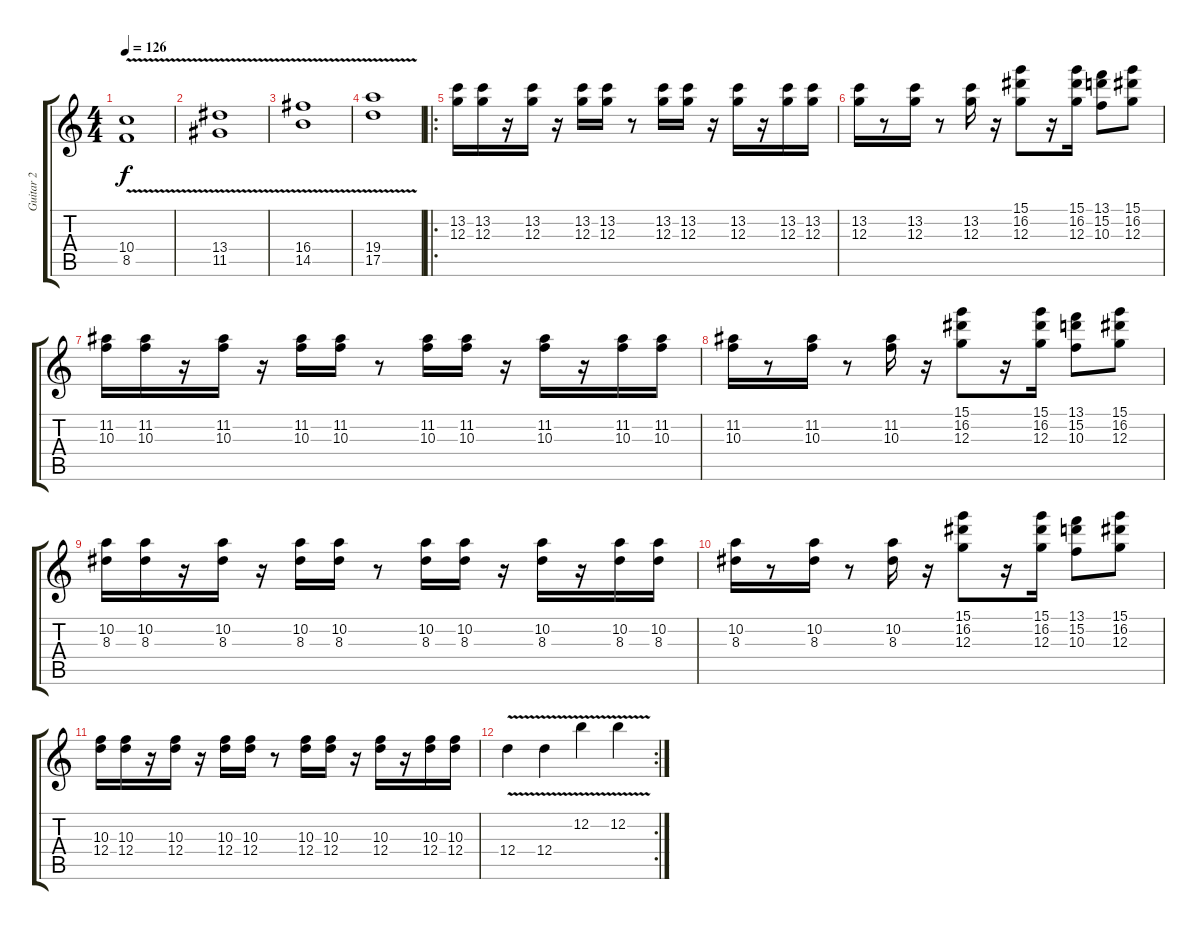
\track ("Guitar 2" "Guitar 2") {instrument overdrivenguitar}
\staff {score tabs}
\tuning (E4 B3 G3 D3 A2 E2) {hide}
\ts (4 4)
\tempo 126
\clef g2
\ks c
(10.4 8.5{v}).1{dy f instrument overdrivenguitar} |
(13.4 11.5{v}).1 |
(16.4 14.5{v}).1 |
(19.4 17.5{v}).1 |
\ro
(13.2 12.3).16 (13.2 12.3).16 r.16 (13.2 12.3).16 r.16 (13.2 12.3).16 (13.2 12.3).16 r.8 (13.2 12.3).16 (13.2 12.3).16 r.16 (13.2 12.3).16 r.16 (13.2 12.3).16 (13.2 12.3).16 |
(13.2 12.3).16 r.8 (13.2 12.3).16 r.8 (13.2 12.3).16 r.16 (15.1 16.2 12.3).8 r.16 (15.1 16.2 12.3).16 (13.1 15.2 10.3).8 (15.1 16.2 12.3).8 |
(11.2 10.3).16 (11.2 10.3).16 r.16 (11.2 10.3).16 r.16 (11.2 10.3).16 (11.2 10.3).16 r.8 (11.2 10.3).16 (11.2 10.3).16 r.16 (11.2 10.3).16 r.16 (11.2 10.3).16 (11.2 10.3).16 |
(11.2 10.3).16 r.8 (11.2 10.3).16 r.8 (11.2 10.3).16 r.16 (15.1 16.2 12.3).8 r.16 (15.1 16.2 12.3).16 (13.1 15.2 10.3).8 (15.1 16.2 12.3).8 |
(10.2 8.3).16 (10.2 8.3).16 r.16 (10.2 8.3).16 r.16 (10.2 8.3).16 (10.2 8.3).16 r.8 (10.2 8.3).16 (10.2 8.3).16 r.16 (10.2 8.3).16 r.16 (10.2 8.3).16 (10.2 8.3).16 |
(10.2 8.3).16 r.8 (10.2 8.3).16 r.8 (10.2 8.3).16 r.16 (15.1 16.2 12.3).8 r.16 (15.1 16.2 12.3).16 (13.1 15.2 10.3).8 (15.1 16.2 12.3).8 |
(10.3 12.4).16 (10.3 12.4).16 r.16 (10.3 12.4).16 r.16 (10.3 12.4).16 (10.3 12.4).16 r.8 (10.3 12.4).16 (10.3 12.4).16 r.16 (10.3 12.4).16 r.16 (10.3 12.4).16 (10.3 12.4).16 |
\rc 2
12.4{v}.4 12.4{v}.4 12.2{v}.4 12.2{v}.4
